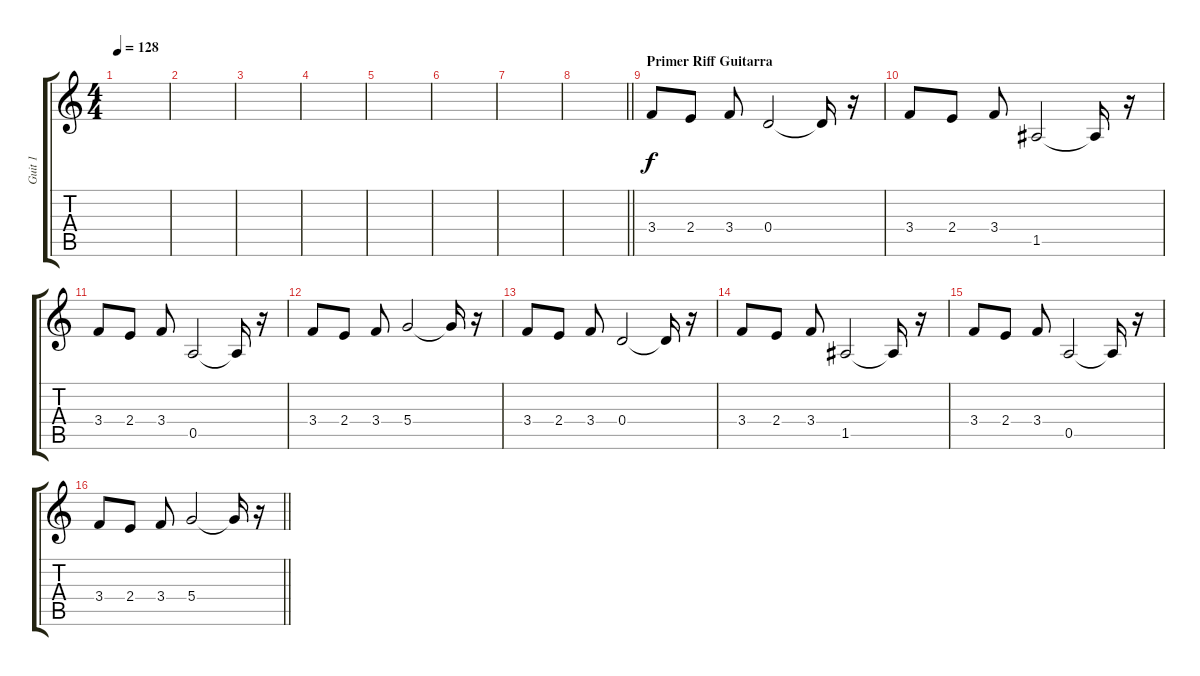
\track ("Guit 1" "Guit 1") {instrument overdrivenguitar}
\staff {score tabs}
\tuning (E4 B3 G3 D3 A2 E2) {hide}
\ts (4 4)
\tempo 128
\clef g2
\ks c
|
|
|
|
|
|
|
\barLineRight lightlight
|
\section ("" "Primer Riff Guitarra")
3.4.8 2.4.8 3.4.8 0.4.2 0.4{t}.16 r.16 |
3.4.8 2.4.8 3.4.8 1.5.2 1.5{t}.16 r.16 |
3.4.8 2.4.8 3.4.8 0.5.2 0.5{t}.16 r.16 |
3.4.8 2.4.8 3.4.8 5.4.2 5.4{t}.16 r.16 |
3.4.8 2.4.8 3.4.8 0.4.2 0.4{t}.16 r.16 |
3.4.8 2.4.8 3.4.8 1.5.2 1.5{t}.16 r.16 |
3.4.8 2.4.8 3.4.8 0.5.2 0.5{t}.16 r.16 |
\barLineRight lightlight
3.4.8 2.4.8 3.4.8 5.4.2 5.4{t}.16 r.16
